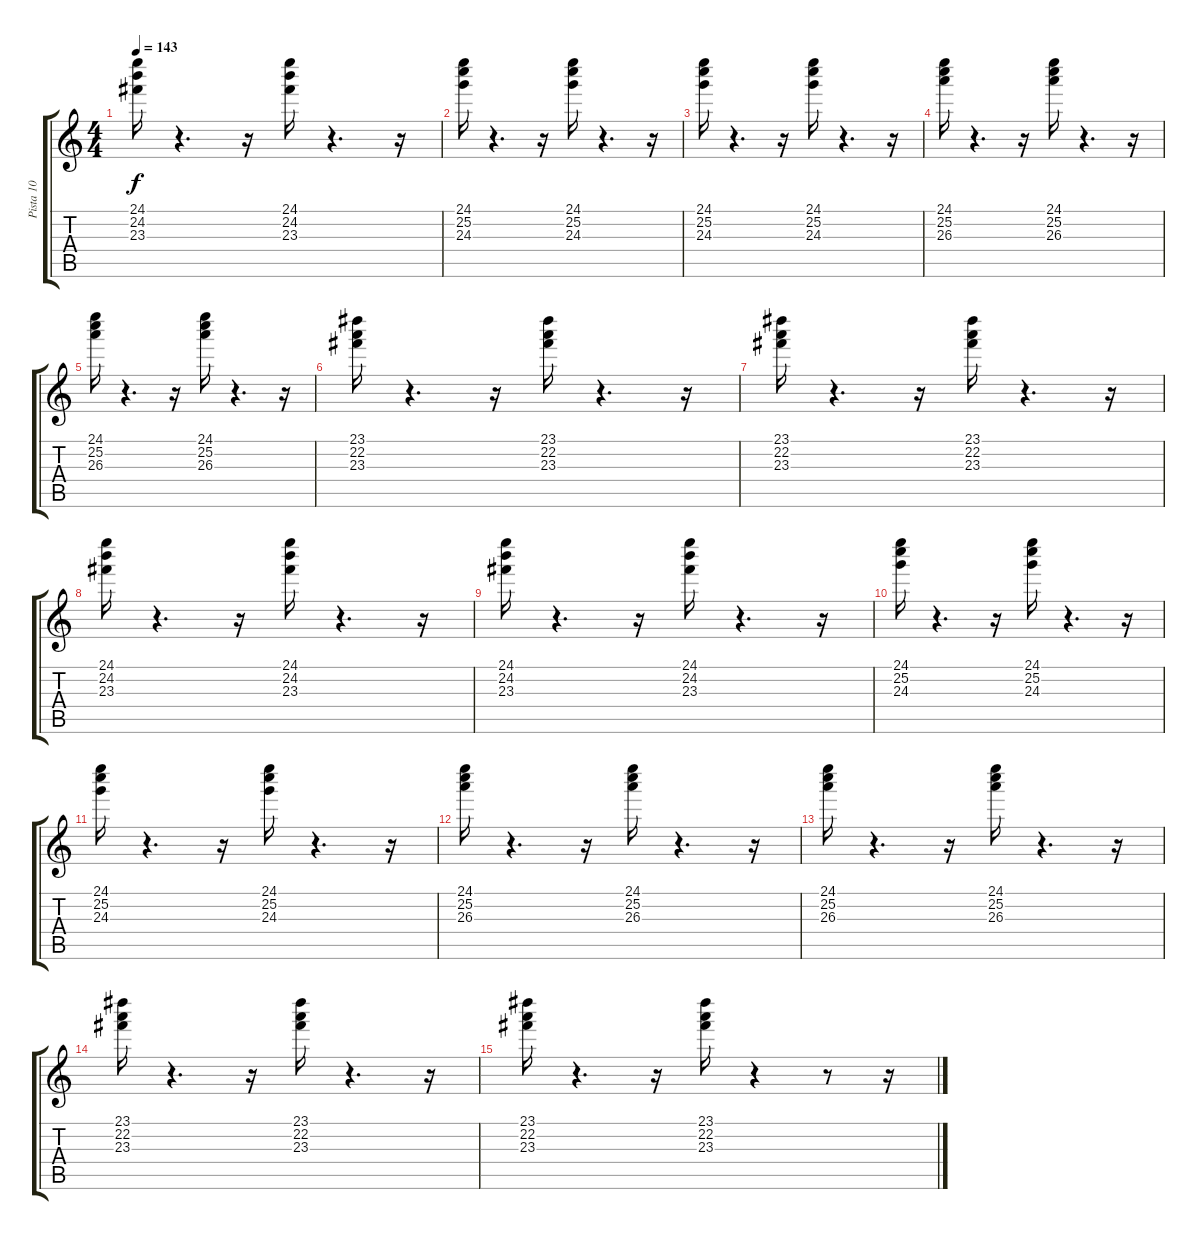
\track ("Pista 10" "Pista 10") {instrument electricguitarmuted}
\staff {score tabs}
\tuning (E4 B3 G3 D3 A2 E2) {hide}
\ts (4 4)
\tempo 143
\clef g2
\ks c
(24.1 24.2 23.3).16{dy f} r.4{d} r.16 (24.1 24.2 23.3).16 r.4{d} r.16 |
(24.1 25.2 24.3).16 r.4{d} r.16 (24.1 25.2 24.3).16 r.4{d} r.16 |
(24.1 25.2 24.3).16 r.4{d} r.16 (24.1 25.2 24.3).16 r.4{d} r.16 |
(24.1 25.2 26.3).16 r.4{d} r.16 (24.1 25.2 26.3).16 r.4{d} r.16 |
(24.1 25.2 26.3).16 r.4{d} r.16 (24.1 25.2 26.3).16 r.4{d} r.16 |
(23.1 22.2 23.3).16 r.4{d} r.16 (23.1 22.2 23.3).16 r.4{d} r.16 |
(23.1 22.2 23.3).16 r.4{d} r.16 (23.1 22.2 23.3).16 r.4{d} r.16 |
(24.1 24.2 23.3).16 r.4{d} r.16 (24.1 24.2 23.3).16 r.4{d} r.16 |
(24.1 24.2 23.3).16 r.4{d} r.16 (24.1 24.2 23.3).16 r.4{d} r.16 |
(24.1 25.2 24.3).16 r.4{d} r.16 (24.1 25.2 24.3).16 r.4{d} r.16 |
(24.1 25.2 24.3).16 r.4{d} r.16 (24.1 25.2 24.3).16 r.4{d} r.16 |
(24.1 25.2 26.3).16 r.4{d} r.16 (24.1 25.2 26.3).16 r.4{d} r.16 |
(24.1 25.2 26.3).16 r.4{d} r.16 (24.1 25.2 26.3).16{volume 7} r.4{d} r.16 |
(23.1 22.2 23.3).16{volume 7} r.4{d} r.16 (23.1 22.2 23.3).16{volume 6} r.4{d} r.16 |
(23.1 22.2 23.3).16{volume 5} r.4{d} r.16 (23.1 22.2 23.3).16{volume 2} r.4 r.8 r.16
